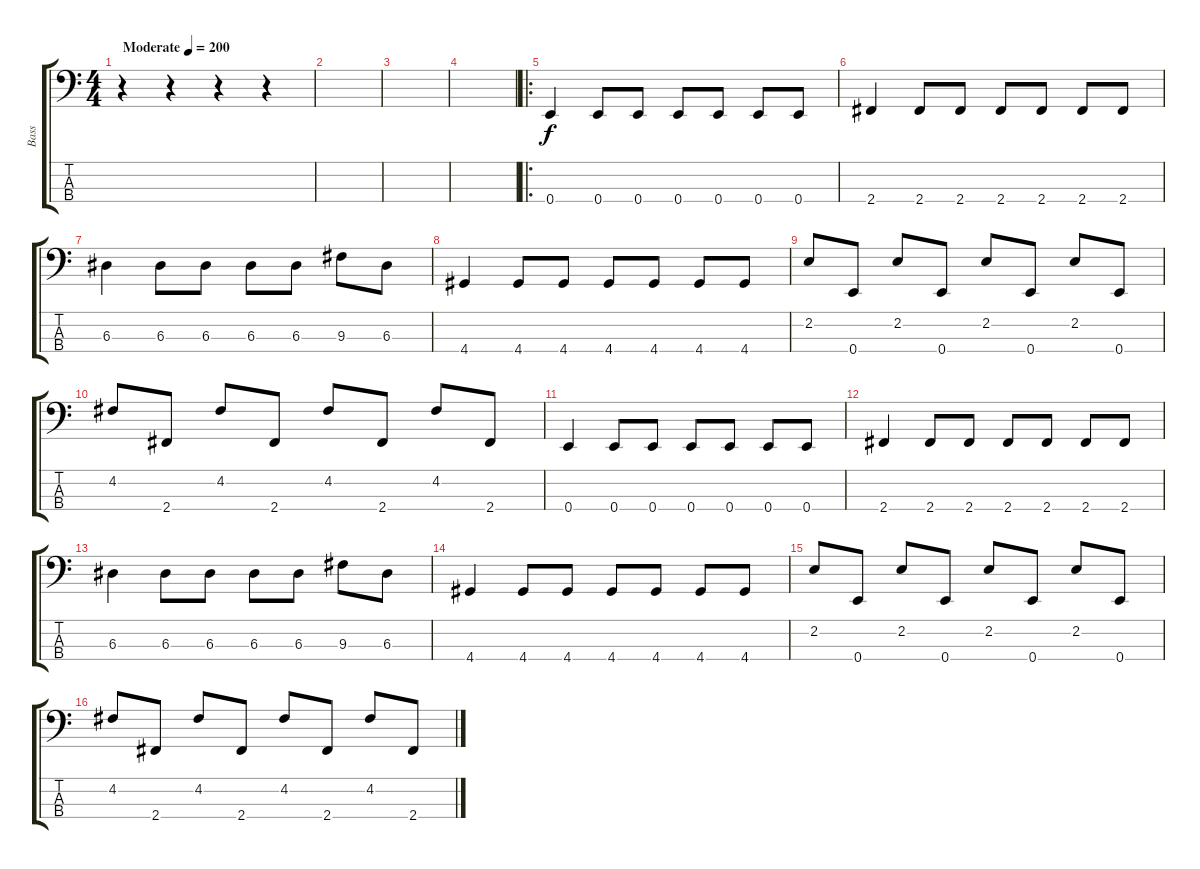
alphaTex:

\track ("Bass" "Bass") {instrument electricbassfinger}
\staff {score tabs}
\tuning (G2 D2 A1 E1) {hide}
\ts (4 4)
\tempo (200 "Moderate")
\clef f4
\ks c
r.4{dy f instrument electricbassfinger} r.4 r.4 r.4 |
|
|
|
\ro
0.4.4 0.4.8 0.4.8 0.4.8 0.4.8 0.4.8 0.4.8 |
2.4.4 2.4.8 2.4.8 2.4.8 2.4.8 2.4.8 2.4.8 |
6.3.4 6.3.8 6.3.8 6.3.8 6.3.8 9.3.8 6.3.8 |
4.4.4 4.4.8 4.4.8 4.4.8 4.4.8 4.4.8 4.4.8 |
2.2.8 0.4.8 2.2.8 0.4.8 2.2.8 0.4.8 2.2.8 0.4.8 |
4.2.8 2.4.8 4.2.8 2.4.8 4.2.8 2.4.8 4.2.8 2.4.8 |
0.4.4 0.4.8 0.4.8 0.4.8 0.4.8 0.4.8 0.4.8 |
2.4.4 2.4.8 2.4.8 2.4.8 2.4.8 2.4.8 2.4.8 |
6.3.4 6.3.8 6.3.8 6.3.8 6.3.8 9.3.8 6.3.8 |
4.4.4 4.4.8 4.4.8 4.4.8 4.4.8 4.4.8 4.4.8 |
2.2.8 0.4.8 2.2.8 0.4.8 2.2.8 0.4.8 2.2.8 0.4.8 |
4.2.8 2.4.8 4.2.8 2.4.8 4.2.8 2.4.8 4.2.8 2.4.8
